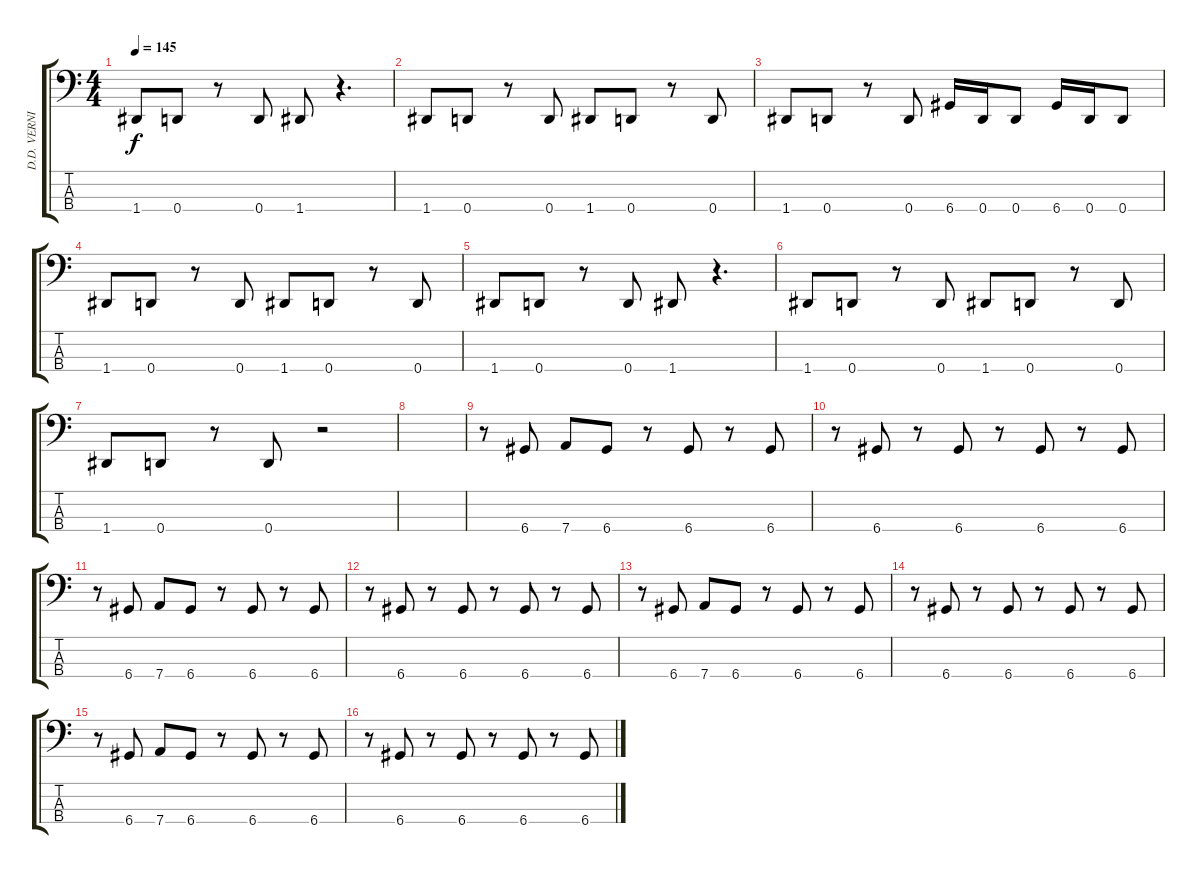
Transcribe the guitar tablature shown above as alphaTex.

\track ("D.D. VERNI - bass" "D.D. VERNI") {instrument slapbass1}
\staff {score tabs}
\tuning (G2 D2 A1 D1) {hide}
\ts (4 4)
\tempo 145
\clef f4
\ks c
1.4.8{dy f} 0.4.8 r.8 0.4.8 1.4.8 r.4{d} |
1.4.8 0.4.8 r.8 0.4.8 1.4.8 0.4.8 r.8 0.4.8 |
1.4.8 0.4.8 r.8 0.4.8 6.4.16 0.4.16 0.4.8 6.4.16 0.4.16 0.4.8 |
1.4.8 0.4.8 r.8 0.4.8 1.4.8 0.4.8 r.8 0.4.8 |
1.4.8 0.4.8 r.8 0.4.8 1.4.8 r.4{d} |
1.4.8 0.4.8 r.8 0.4.8 1.4.8 0.4.8 r.8 0.4.8 |
1.4.8 0.4.8 r.8 0.4.8 r.2 |
|
r.8 6.4.8 7.4.8 6.4.8 r.8 6.4.8 r.8 6.4.8 |
r.8 6.4.8 r.8 6.4.8 r.8 6.4.8 r.8 6.4.8 |
r.8 6.4.8 7.4.8 6.4.8 r.8 6.4.8 r.8 6.4.8 |
r.8 6.4.8 r.8 6.4.8 r.8 6.4.8 r.8 6.4.8 |
r.8 6.4.8 7.4.8 6.4.8 r.8 6.4.8 r.8 6.4.8 |
r.8 6.4.8 r.8 6.4.8 r.8 6.4.8 r.8 6.4.8 |
r.8 6.4.8 7.4.8 6.4.8 r.8 6.4.8 r.8 6.4.8 |
r.8 6.4.8 r.8 6.4.8 r.8 6.4.8 r.8 6.4.8
